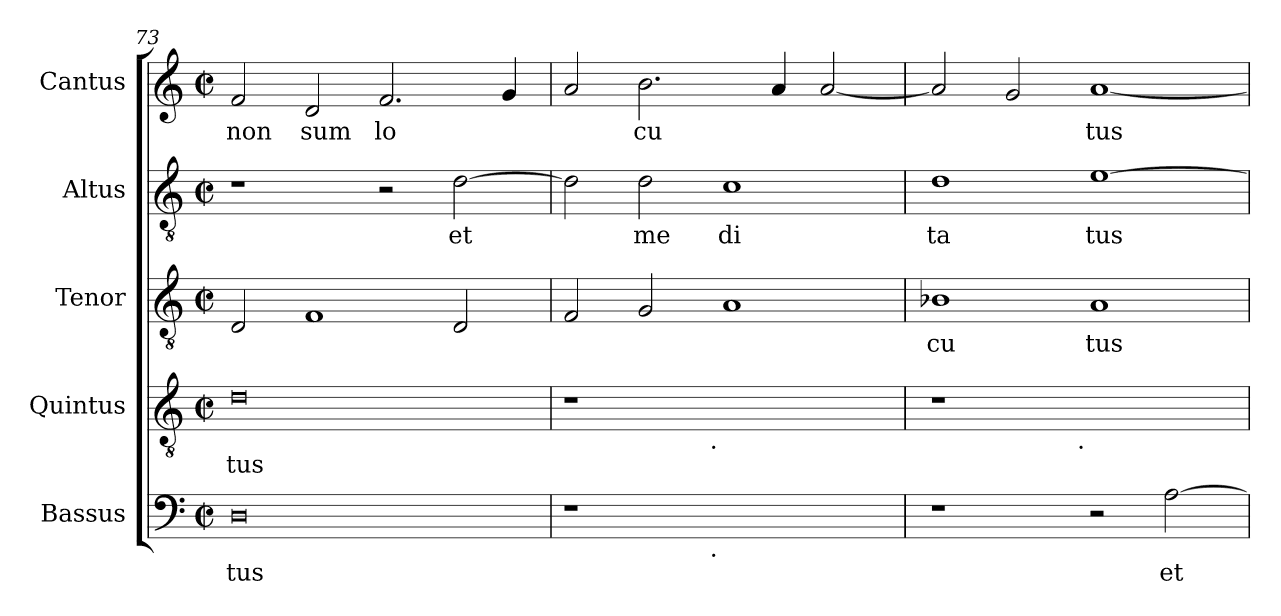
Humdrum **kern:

**kern	**text	**kern	**text	**kern	**text	**kern	**text	**kern	**text
*part5	*part5	*part4	*part4	*part3	*part3	*part2	*part2	*part1	*part1
*staff5	*staff5	*staff4	*staff4	*staff3	*staff3	*staff2	*staff2	*staff1	*staff1
*I"Bassus	*	*I"Quintus	*	*I"Tenor	*	*I"Altus	*	*I"Cantus	*
*clefF4	*	*clefGv2	*	*clefGv2	*	*clefGv2	*	*clefG2	*
*k[]	*	*k[]	*	*k[]	*	*k[]	*	*k[]	*
*C:	*	*C:	*	*C:	*	*C:	*	*C:	*
*M2/2	*	*M2/2	*	*M2/2	*	*M2/2	*	*M2/2	*
*met(c|)	*	*met(c|)	*	*met(c|)	*	*met(c|)	*	*met(c|)	*
=73	=73	=73	=73	=73	=73	=73	=73	=73	=73
!	!LO:LY:b:cj	!	!LO:LY:b:cj	!	!LO:LY:b:cj	!	!	!	!LO:LY:b:cj
0D	tus	0d	tus	2D/	.	1r	.	2f/	non
!	!	!	!	!	!LO:LY:b:cj	!	!	!	!LO:LY:b:cj
.	.	.	.	1F	.	.	.	2d/	sum
!	!	!	!	!	!	!	!	!	!LO:LY:b:cj
.	.	.	.	.	.	2r	.	2.f/	lo
!	!	!	!	!	!LO:LY:b:cj	!	!LO:LY:b:cj	!	!
.	.	.	.	2D/	.	[>2d\	et	.	.
!	!	!	!	!	!	!	!	!	!LO:LY:b:cj
.	.	.	.	.	.	.	.	4g/	.
=74	=74	=74	=74	=74	=74	=74	=74	=74	=74
!	!	!	!	!	!LO:LY:b:cj	!	!LO:LY:b:cj	!	!LO:LY:b:cj
*^	*	*^	*	*	*	*	*	*	*
1r	2ryy	.	1r	2ryy	.	2F/	.	2d\]	.	2a/	.
!	!	!	!	!	!	!	!LO:LY:b:cj	!	!LO:LY:b:cj	!	!LO:LY:b:cj
.	4...ryy	.	.	4...ryy	.	2G/	.	2d\	me	2.b\	cu
!	!	!	!	!LO:TX:b:t=.	!	!	!	!	!	!	!
!	!LO:TX:b:t=.	!	!	!	!	!	!	!	!	!	!
.	1ryy	.	.	1ryy	.	.	.	.	.	.	.
!	!	!	!	!	!	!	!LO:LY:b:cj	!	!LO:LY:b:cj	!	!
1ryy	.	.	1ryy	.	.	1A	.	1c	di	.	.
!	!	!	!	!	!	!	!	!	!	!	!LO:LY:b:cj
.	.	.	.	.	.	.	.	.	.	4a/	.
!	!	!	!	!	!	!	!	!	!	!	!LO:LY:b:cj
.	.	.	.	.	.	.	.	.	.	[<2a/	.
.	32ryy	.	.	32ryy	.	.	.	.	.	.	.
!!LO:PB:g=z
=75	=75	=75	=75	=75	=75	=75	=75	=75	=75	=75	=75
!	!	!	!	!	!	!	!LO:LY:b:cj	!	!LO:LY:b:cj	!	!LO:LY:b:cj
*v	*v	*	*	*	*	*	*	*	*	*	*
1r	.	1r	2ryy	.	1B-	cu	1d	ta	2a/]	.
!	!	!	!	!	!	!	!	!	!	!LO:LY:b:cj
.	.	.	4...ryy	.	.	.	.	.	2g/	.
!	!	!	!LO:TX:b:t=.	!	!	!	!	!	!	!
.	.	.	1ryy	.	.	.	.	.	.	.
!	!	!	!	!	!	!LO:LY:b:cj	!	!LO:LY:b:cj	!	!LO:LY:b:cj
2r	.	1ryy	.	.	1A	tus	[>1e	tus	[<1a	tus
!	!LO:LY:b:cj	!	!	!	!	!	!	!	!	!
[>2A\	et	.	.	.	.	.	.	.	.	.
.	.	.	32ryy	.	.	.	.	.	.	.
*	*	*v	*v	*	*	*	*	*	*	*
=	=	=	=	=	=	=	=	=	=
*-	*-	*-	*-	*-	*-	*-	*-	*-	*-
